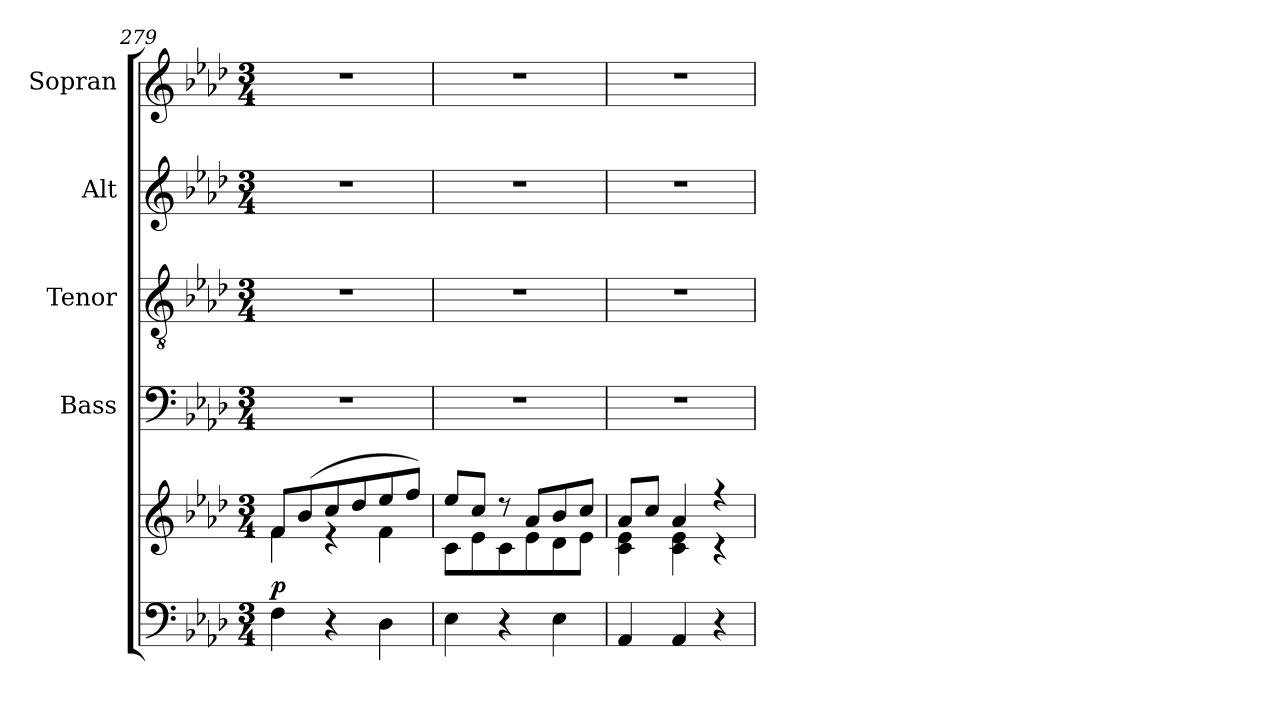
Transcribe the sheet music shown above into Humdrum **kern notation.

**kern	**kern	**dynam	**kern	**kern	**kern	**kern
*part5	*part5	*part5	*part4	*part3	*part2	*part1
*staff6	*staff5	*staff5/6	*staff4	*staff3	*staff2	*staff1
*	*	*	*I"Bass	*I"Tenor	*I"Alt	*I"Sopran
*	*	*	*I'B.	*I'T.	*I'A.	*I'S.
!!LO:LB:g=z
*clefF4	*clefG2	*	*clefF4	*clefGv2	*clefG2	*clefG2
*k[b-e-a-d-]	*k[b-e-a-d-]	*	*k[b-e-a-d-]	*k[b-e-a-d-]	*k[b-e-a-d-]	*k[b-e-a-d-]
*A-:	*A-:	*	*A-:	*A-:	*A-:	*A-:
*M3/4	*M3/4	*	*M3/4	*M3/4	*M3/4	*M3/4
=279	=279	=279	=279	=279	=279	=279
*	*^	*	*	*	*	*
!	!	!	!LO:DY:a=2	!	!	!	!
4F\	8f/L	4f\	p	2.r	2.r	2.r	2.r
.	(>8b-/	.	.	.	.	.	.
4r	8cc/	4rd	.	.	.	.	.
.	8dd-/	.	.	.	.	.	.
4D-\	8ee-/	4f\	.	.	.	.	.
.	8ff/J)	.	.	.	.	.	.
=280	=280	=280	=280	=280	=280	=280	=280
4E-\	8ee-/L	8c\L	.	2.r	2.r	2.r	2.r
.	8cc/J	8e-\	.	.	.	.	.
4r	8rcc	8c\	.	.	.	.	.
.	8a-/L	8e-\	.	.	.	.	.
4E-\	8b-/	8d-\	.	.	.	.	.
.	8cc/J	8e-\J	.	.	.	.	.
=281	=281	=281	=281	=281	=281	=281	=281
4AA-/	8a-/L	4c\ 4e-\	.	2.r	2.r	2.r	2.r
.	8cc/J	.	.	.	.	.	.
4AA-/	4a-/	4c\ 4e-\	.	.	.	.	.
4r	4r	4r	.	.	.	.	.
*	*v	*v	*	*	*	*	*
=	=	=	=	=	=	=
*-	*-	*-	*-	*-	*-	*-
